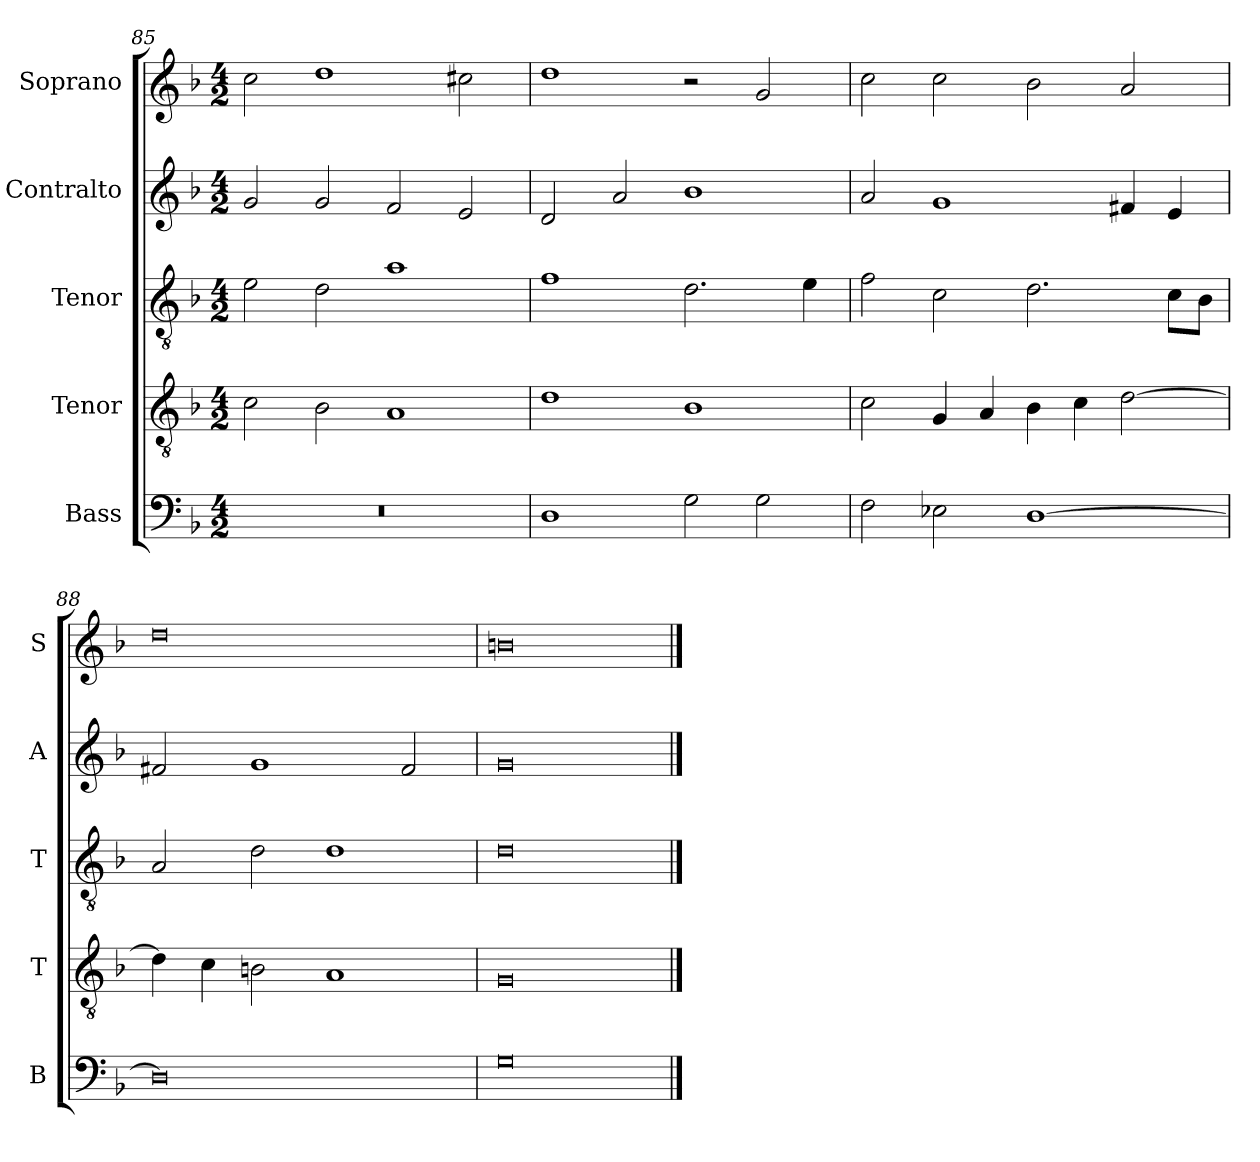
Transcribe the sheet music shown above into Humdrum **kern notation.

**kern	**kern	**kern	**kern	**kern
*part5	*part4	*part3	*part2	*part1
*staff5	*staff4	*staff3	*staff2	*staff1
*I"Bass	*I"Tenor	*I"Tenor	*I"Contralto	*I"Soprano
*I'B	*I'T	*I'T	*I'A	*I'S
*clefF4	*clefGv2	*clefGv2	*clefG2	*clefG2
*k[b-]	*k[b-]	*k[b-]	*k[b-]	*k[b-]
*G:dor	*G:dor	*G:dor	*G:dor	*G:dor
*M4/2	*M4/2	*M4/2	*M4/2	*M4/2
=85	=85	=85	=85	=85
0r	2c	2e	2g	2cc
.	2B-	2d	2g	1dd
.	1A	1a	2f	.
.	.	.	2e	2cc#X
=86	=86	=86	=86	=86
1D	1d	1f	2d	1dd
.	.	.	2a	.
2G	1B-	2.d	1b-	2r
2G	.	.	.	2g
.	.	4e	.	.
=87	=87	=87	=87	=87
2F	2c	2f	2a	2cc
2E-X	4G	2c	1g	2cc
.	4A	.	.	.
[1D	4B-	2.d	.	2b-
.	4c	.	.	.
.	[2d	.	4f#X	2a
.	.	8c\L	4e	.
.	.	8B-\J	.	.
=88	=88	=88	=88	=88
0D]	4d]	2A	2f#X	0dd
.	4c	.	.	.
.	2Bn	2d	1g	.
.	1A	1d	.	.
.	.	.	2f#	.
=89	=89	=89	=89	=89
0G	0G	0d	0g	0bn
==	==	==	==	==
*-	*-	*-	*-	*-
